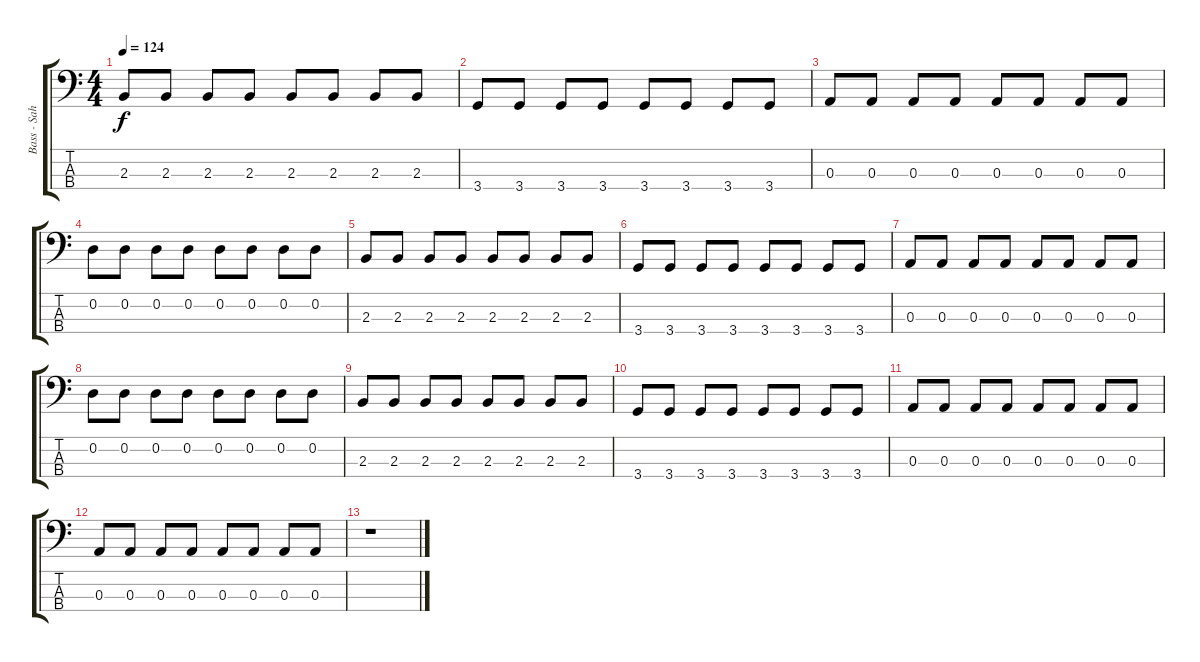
\track ("Bass - Sahnie" "Bass - Sah") {instrument electricbasspick}
\staff {score tabs}
\tuning (G2 D2 A1 E1) {hide}
\ts (4 4)
\tempo 124
\clef f4
\ks c
2.3.8{dy f} 2.3.8 2.3.8 2.3.8 2.3.8 2.3.8 2.3.8 2.3.8 |
3.4.8 3.4.8 3.4.8 3.4.8 3.4.8 3.4.8 3.4.8 3.4.8 |
0.3.8 0.3.8 0.3.8 0.3.8 0.3.8 0.3.8 0.3.8 0.3.8 |
0.2.8 0.2.8 0.2.8 0.2.8 0.2.8 0.2.8 0.2.8 0.2.8 |
2.3.8 2.3.8 2.3.8 2.3.8 2.3.8 2.3.8 2.3.8 2.3.8 |
3.4.8 3.4.8 3.4.8 3.4.8 3.4.8 3.4.8 3.4.8 3.4.8 |
0.3.8 0.3.8 0.3.8 0.3.8 0.3.8 0.3.8 0.3.8 0.3.8 |
0.2.8 0.2.8 0.2.8 0.2.8 0.2.8 0.2.8 0.2.8 0.2.8 |
2.3.8 2.3.8 2.3.8 2.3.8 2.3.8 2.3.8 2.3.8 2.3.8 |
3.4.8 3.4.8 3.4.8 3.4.8 3.4.8 3.4.8 3.4.8 3.4.8 |
0.3.8 0.3.8 0.3.8 0.3.8 0.3.8 0.3.8 0.3.8 0.3.8 |
0.3.8 0.3.8 0.3.8 0.3.8 0.3.8 0.3.8 0.3.8 0.3.8 |
r.1
